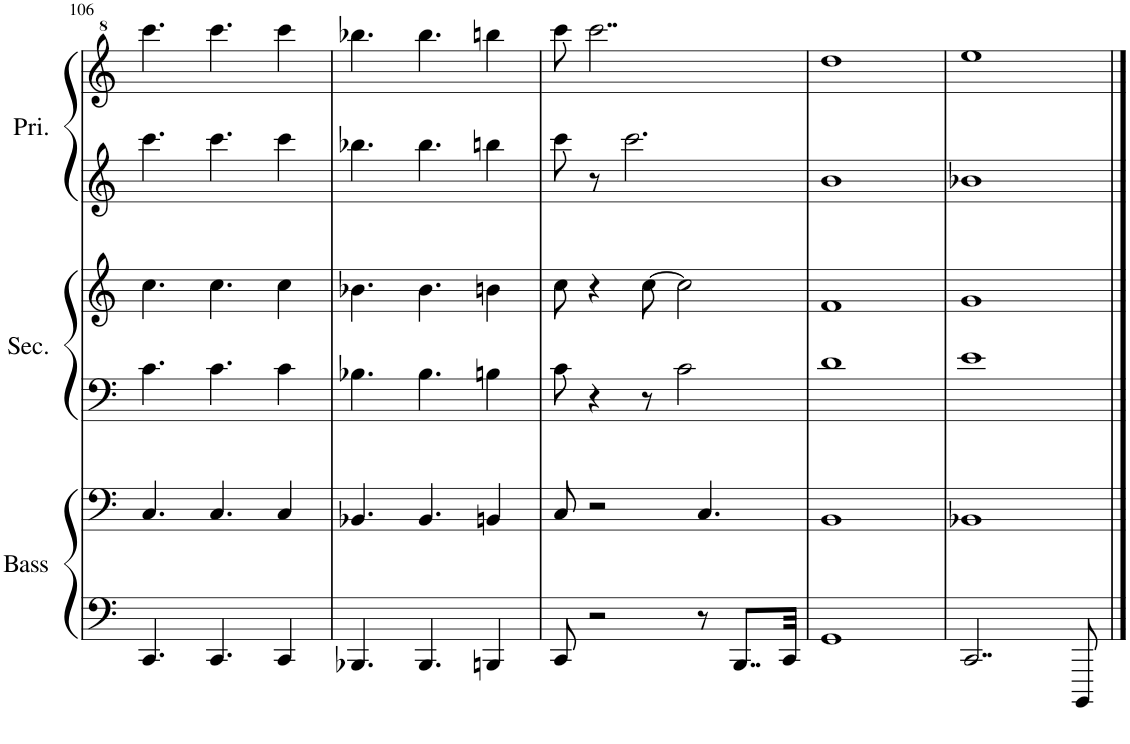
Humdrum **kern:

**kern	**kern	**kern	**kern	**kern	**kern
*part3	*part3	*part2	*part2	*part1	*part1
*staff6	*staff5	*staff4	*staff3	*staff2	*staff1
*I"Bass	*	*I"Secondo	*	*I"Primo	*
*I'Bass	*	*I'Sec.	*	*I'Pri.	*
!!LO:PB:g=z
*clefF4	*clefF4	*clefF4	*clefG2	*clefG2	*clefG^2
*k[]	*k[]	*k[]	*k[]	*k[]	*k[]
*M4/4	*M4/4	*M4/4	*M4/4	*M4/4	*M4/4
=106	=106	=106	=106	=106	=106
4.CC/	4.C/	4.c\	4.cc\	4.ccc\	4.cccc\
4.CC/	4.C/	4.c\	4.cc\	4.ccc\	4.cccc\
4CC/	4C/	4c\	4cc\	4ccc\	4cccc\
=107	=107	=107	=107	=107	=107
4.BBB-X/	4.BB-X/	4.B-X\	4.b-X\	4.bb-X\	4.bbb-X\
4.BBB-/	4.BB-/	4.B-\	4.b-\	4.bb-\	4.bbb-\
4BBBn/	4BBn/	4Bn\	4bn\	4bbn\	4bbbn\
=108	=108	=108	=108	=108	=108
8CC/	8C/	8c\	8cc\	8ccc\	8cccc\
2r	2r	4r	4r	8r	2..cccc\
.	.	.	.	2.ccc\	.
.	.	8r	[8cc\	.	.
.	.	2c\	2cc\]	.	.
8r	4.C/	.	.	.	.
8..BBB/L	.	.	.	.	.
32CC/Jkk	.	.	.	.	.
=109	=109	=109	=109	=109	=109
1GG	1BB	1d	1f	1b	1ddd
=110	=110	=110	=110	=110	=110
2..CC/	1BB-X	1e	1g	1b-X	1eee
8BBBB/	.	.	.	.	.
==	==	==	==	==	==
*-	*-	*-	*-	*-	*-
